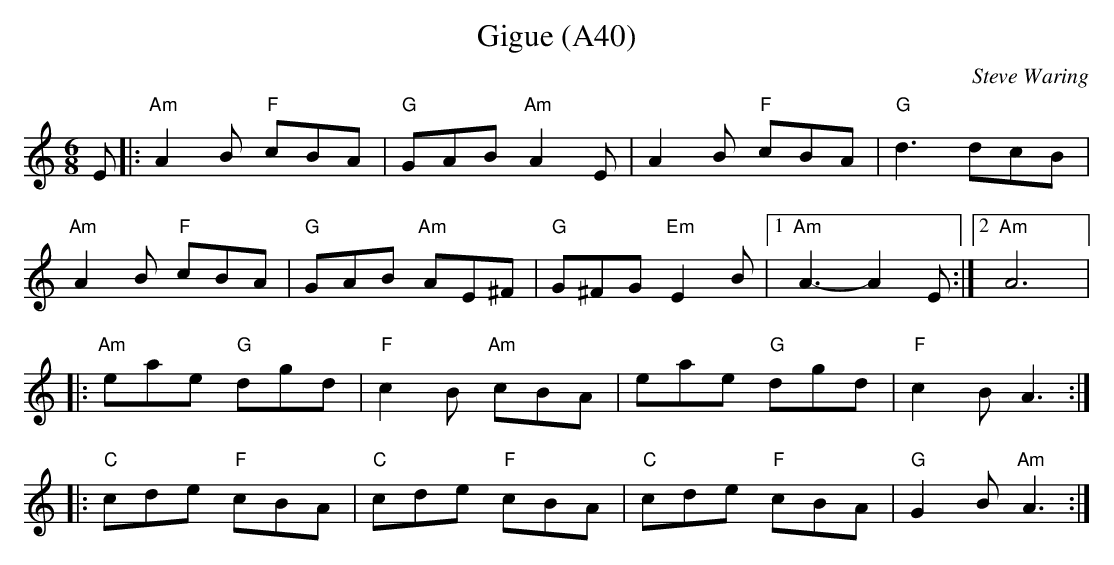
X:1
T: Gigue (A40)
C: Steve Waring
M: 6/8
L: 1/8
K: Amin
E |:"Am" A2 B "F" cBA|"G" GAB "Am" A2E|A2 B "F" cBA|"G" d3 dcB|
"Am"A2 B "F" cBA|"G"GAB "Am"AE^F|"G"G^FG "Em" E2 B|[1 "Am" A3-A2 E:|[2 "Am" A6|:
"Am"eae "G"dgd|"F"c2 B "Am"cBA|eae "G"dgd|"F"c2 B A3::
"C" cde "F"cBA|"C"cde "F"cBA|"C"cde "F"cBA|"G"G2 B "Am" A3:|
